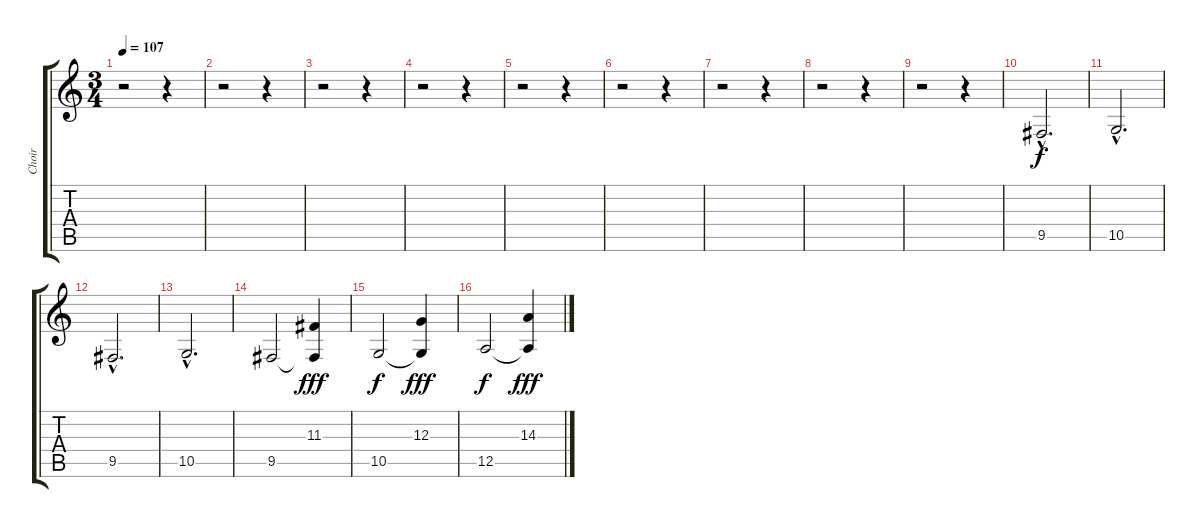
\track ("Choir" "Choir") {instrument choiraahs}
\staff {score tabs}
\tuning (E4 B3 G3 D3 A2 E2) {hide}
\ts (3 4)
\tempo 107
\clef g2
\ks c
r.2{dy f} r.4 |
r.2 r.4 |
r.2 r.4 |
r.2 r.4 |
r.2 r.4 |
r.2 r.4 |
r.2 r.4 |
r.2 r.4 |
r.2 r.4 |
9.5{hac}.2{d volume 11 instrument choiraahs} |
10.5{hac}.2{d} |
9.5{hac}.2{d} |
10.5{hac}.2{d} |
9.5.2 (11.3 9.5{t}).4{dy fff} |
10.5.2{dy f} (12.3 10.5{t}).4{dy fff} |
12.5.2{dy f} (14.3 12.5{t}).4{dy fff}
